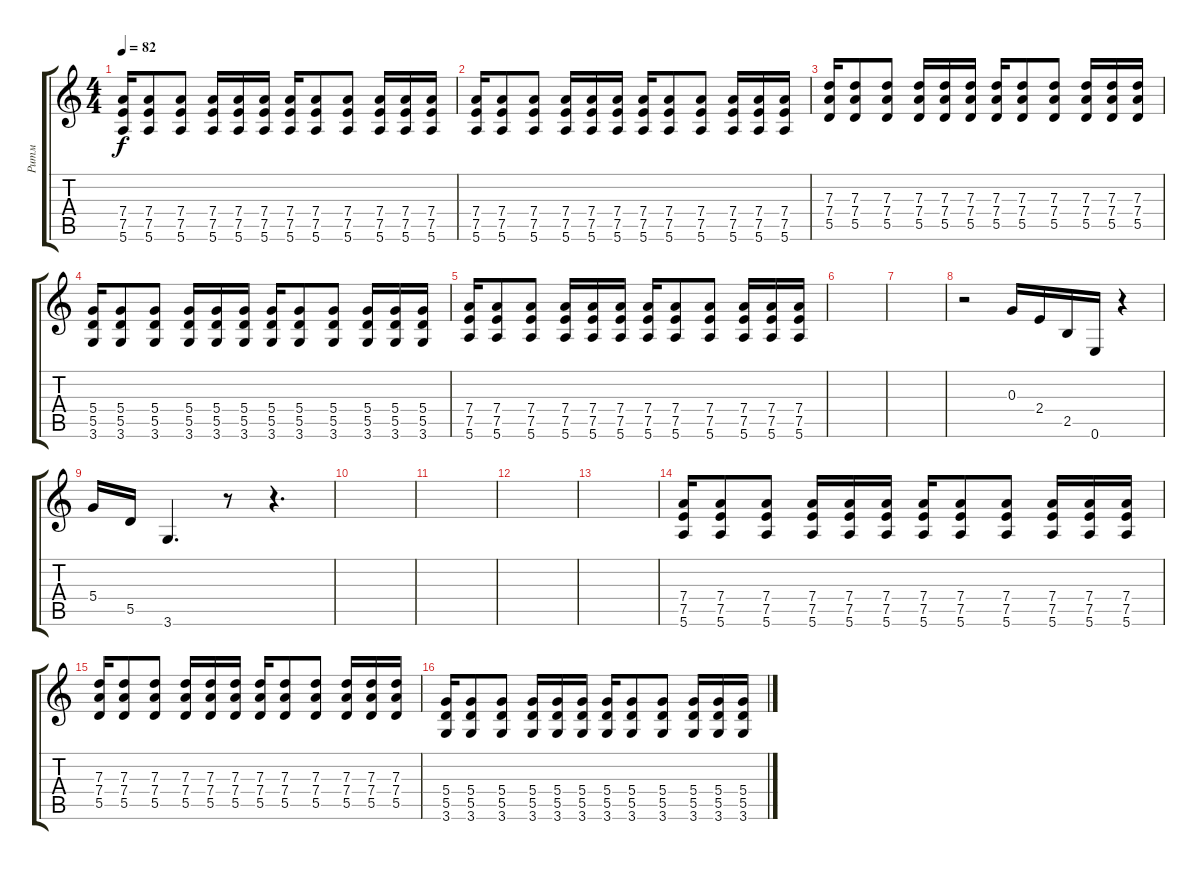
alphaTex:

\track ("Ритм" "Ритм") {instrument acousticguitarsteel}
\staff {score tabs}
\tuning (E4 B3 G3 D3 A2 E2) {hide}
\ts (4 4)
\tempo 82
\clef g2
\ks c
(7.4 7.5 5.6).16{dy f} (7.4 7.5 5.6).8 (7.4 7.5 5.6).8 (7.4 7.5 5.6).16 (7.4 7.5 5.6).16 (7.4 7.5 5.6).16 (7.4 7.5 5.6).16 (7.4 7.5 5.6).8 (7.4 7.5 5.6).8 (7.4 7.5 5.6).16 (7.4 7.5 5.6).16 (7.4 7.5 5.6).16 |
(7.4 7.5 5.6).16 (7.4 7.5 5.6).8 (7.4 7.5 5.6).8 (7.4 7.5 5.6).16 (7.4 7.5 5.6).16 (7.4 7.5 5.6).16 (7.4 7.5 5.6).16 (7.4 7.5 5.6).8 (7.4 7.5 5.6).8 (7.4 7.5 5.6).16 (7.4 7.5 5.6).16 (7.4 7.5 5.6).16 |
(7.3 7.4 5.5).16 (7.3 7.4 5.5).8 (7.3 7.4 5.5).8 (7.3 7.4 5.5).16 (7.3 7.4 5.5).16 (7.3 7.4 5.5).16 (7.3 7.4 5.5).16 (7.3 7.4 5.5).8 (7.3 7.4 5.5).8 (7.3 7.4 5.5).16 (7.3 7.4 5.5).16 (7.3 7.4 5.5).16 |
(5.4 5.5 3.6).16 (5.4 5.5 3.6).8 (5.4 5.5 3.6).8 (5.4 5.5 3.6).16 (5.4 5.5 3.6).16 (5.4 5.5 3.6).16 (5.4 5.5 3.6).16 (5.4 5.5 3.6).8 (5.4 5.5 3.6).8 (5.4 5.5 3.6).16 (5.4 5.5 3.6).16 (5.4 5.5 3.6).16 |
(7.4 7.5 5.6).16 (7.4 7.5 5.6).8 (7.4 7.5 5.6).8 (7.4 7.5 5.6).16 (7.4 7.5 5.6).16 (7.4 7.5 5.6).16 (7.4 7.5 5.6).16 (7.4 7.5 5.6).8 (7.4 7.5 5.6).8 (7.4 7.5 5.6).16 (7.4 7.5 5.6).16 (7.4 7.5 5.6).16 |
|
|
r.2 0.3.16 2.4.16 2.5.16 0.6.16 r.4 |
5.4.16 5.5.16 3.6.4{d} r.8 r.4{d} |
|
|
|
|
(7.4 7.5 5.6).16 (7.4 7.5 5.6).8 (7.4 7.5 5.6).8 (7.4 7.5 5.6).16 (7.4 7.5 5.6).16 (7.4 7.5 5.6).16 (7.4 7.5 5.6).16 (7.4 7.5 5.6).8 (7.4 7.5 5.6).8 (7.4 7.5 5.6).16 (7.4 7.5 5.6).16 (7.4 7.5 5.6).16 |
(7.3 7.4 5.5).16 (7.3 7.4 5.5).8 (7.3 7.4 5.5).8 (7.3 7.4 5.5).16 (7.3 7.4 5.5).16 (7.3 7.4 5.5).16 (7.3 7.4 5.5).16 (7.3 7.4 5.5).8 (7.3 7.4 5.5).8 (7.3 7.4 5.5).16 (7.3 7.4 5.5).16 (7.3 7.4 5.5).16 |
(5.4 5.5 3.6).16 (5.4 5.5 3.6).8 (5.4 5.5 3.6).8 (5.4 5.5 3.6).16 (5.4 5.5 3.6).16 (5.4 5.5 3.6).16 (5.4 5.5 3.6).16 (5.4 5.5 3.6).8 (5.4 5.5 3.6).8 (5.4 5.5 3.6).16 (5.4 5.5 3.6).16 (5.4 5.5 3.6).16
